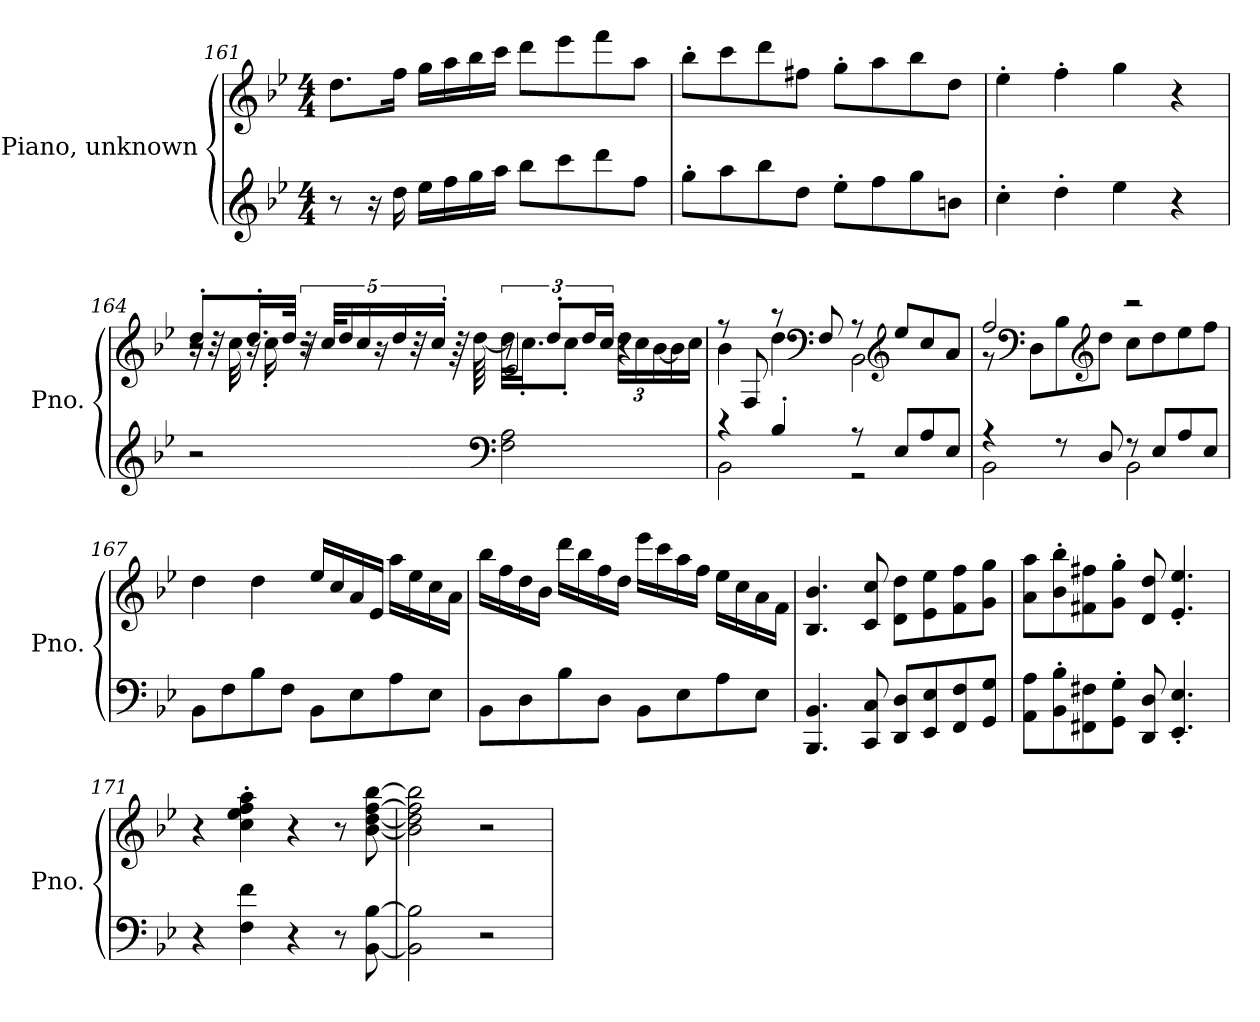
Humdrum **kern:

**kern	**kern
*part1	*part1
*staff2	*staff1
*I"Piano, unknown	*
*I'Pno.	*
*clefG2	*clefG2
*k[b-e-]	*k[b-e-]
*M4/4	*M4/4
=161	=161
8r	8.dd\L
16r	.
16dd\	16ff\Jk
16ee-\LL	16gg\LL
16ff\	16aa\
16gg\	16bb-\
16aa\JJ	16ccc\JJ
8bb-\L	8ddd\L
8ccc\	8eee-\
8ddd\	8fff\
8ff\J	8aa\J
!!LO:PB:g=z
=162	=162
8gg'\L	8bb-'\L
8aa\	8ccc\
8bb-\	8ddd\
8dd\J	8ff#X\J
8ee-'\L	8gg'\L
8ff\	8aa\
8gg\	8bb-\
8bn\J	8dd\J
=163	=163
4cc'\	4ee-'\
4dd'\	4ff'\
4ee-\	4gg\
4r	4r
=164	=164
*	*^
*	*	*^
2r	8dd'/L	16r	2r
.	.	32r	.
.	.	32cc\	.
.	16.dd'/L	16r	.
.	.	16cc'\	.
.	32dd/JJk	.	.
.	40r	8r	.
.	40cc/KLL	.	.
.	20dd/	.	.
.	20cc/	.	.
.	.	16r	.
.	20dd/	.	.
.	.	32r	.
.	20cc'/JJ	.	.
.	.	64r	.
.	.	[64dd\	.
*clefF4	*	*	*
2F\ 2A\	12r	32dd\KLL]	2e-/
.	.	16.cc'\J	.
.	12dd'/L	.	.
.	.	8cc'\J	.
.	24dd/L	.	.
.	24cc/JJ	.	.
*	*	*Xbrackettup	*
.	4r	24dd\LL	.
.	.	24cc\	.
.	.	[24b-\	.
.	.	16b-\]	.
.	.	16cc\JJ	.
*	*	*v	*v
!!LO:LB:g=z
=165	=165	=165
*^	*	*
4r	2BB-\	8r	4b-\
.	.	8F/	.
4B-'/	.	8r	4dd\
*	*	*clefF4	*
.	.	8F/	.
8r	2r	8r	2BB-\
*	*	*clefG2	*
8E-/L	.	8ee-/L	.
8A/	.	8cc/	.
8E-/J	.	8a/J	.
=166	=166	=166	=166
4r	2BB-\	2ff/	8r
*	*	*clefF4	*
.	.	.	8D\L
8r	.	.	8B-\
*	*	*clefG2	*
8D/	.	.	8dd\J
8r	2BB-\	2r	8cc\L
8E-/L	.	.	8dd\
8A/	.	.	8ee-\
8E-/J	.	.	8ff\J
*v	*v	*	*
*	*v	*v
=167	=167
8BB-\L	4dd\
8F\	.
8B-\	4dd\
8F\J	.
8BB-\L	16ee-/LL
.	16cc/
8E-\	16a/
.	16e-/JJ
8A\	16aa\LL
.	16ee-\
8E-\J	16cc\
.	16a\JJ
!!LO:LB:g=z
=168	=168
8BB-\L	16bb-\LL
.	16ff\
8D\	16dd\
.	16b-\JJ
8B-\	16ddd\LL
.	16bb-\
8D\J	16ff\
.	16dd\JJ
8BB-\L	16eee-\LL
.	16ccc\
8E-\	16aa\
.	16ff\JJ
8A\	16ee-\LL
.	16cc\
8E-\J	16a\
.	16f\JJ
=169	=169
4.BBB-/ 4.BB-/	4.B-/ 4.b-/
8CC/ 8C/	8c/ 8cc/
8DD/ 8D/L	8d\ 8dd\L
8EE-/ 8E-/	8e-\ 8ee-\
8FF/ 8F/	8f\ 8ff\
8GG/ 8G/J	8g\ 8gg\J
=170	=170
8AA\ 8A\L	8a\ 8aa\L
8BB-\' 8B-\'	8b-\' 8bb-\'
8FF#X\ 8F#X\	8f#X\ 8ff#X\
8GG\' 8G\'J	8g\' 8gg\'J
8DD/ 8D/	8d/ 8dd/
4.EE-/' 4.E-/'	4.e-/' 4.ee-/'
=171	=171
4r	4r
4F\ 4f\	4cc\' 4ee-\' 4ff\' 4aa\'
4r	4r
8r	8r
[8BB-\ [8B-\	[8b-\ [8dd\ [8ff\ [8bb-\
=172	=172
2BB-\] 2B-\]	2b-\] 2dd\] 2ff\] 2bb-\]
2r	2r
=	=
*-	*-
